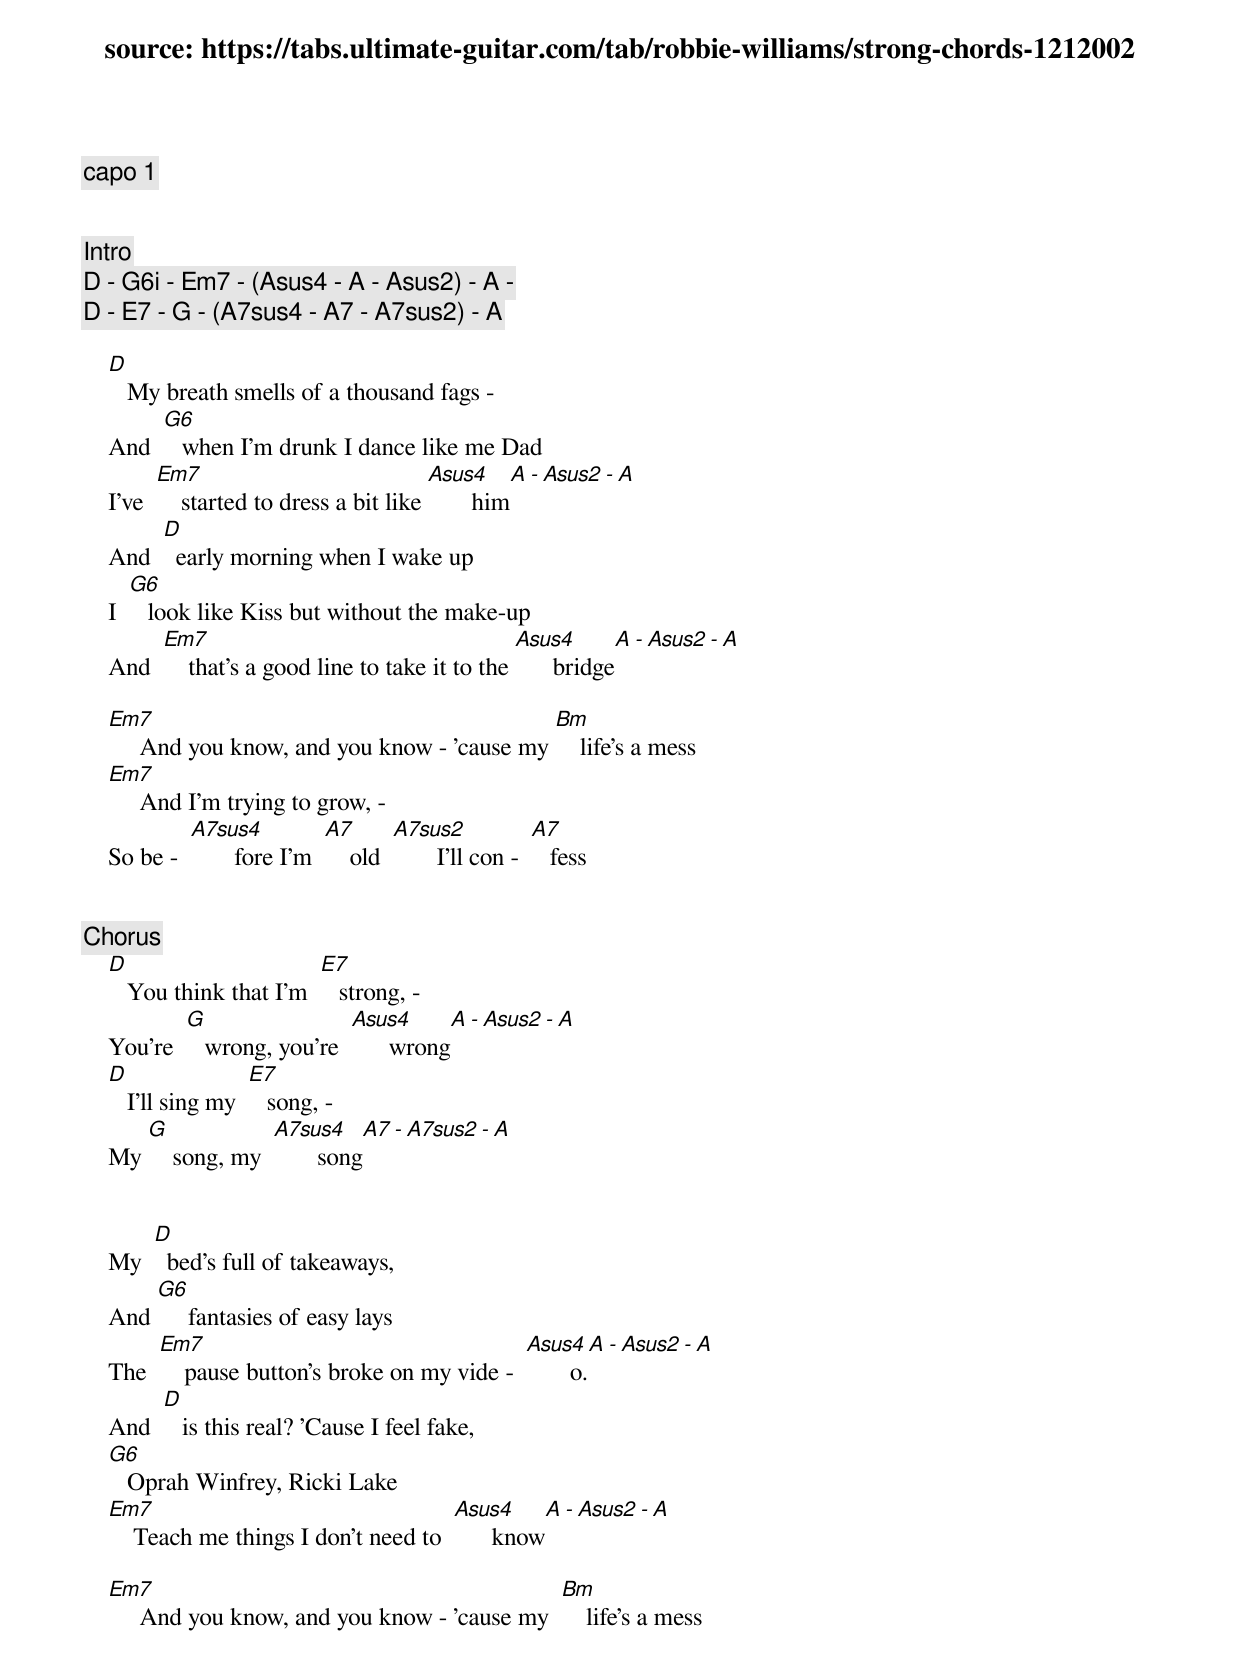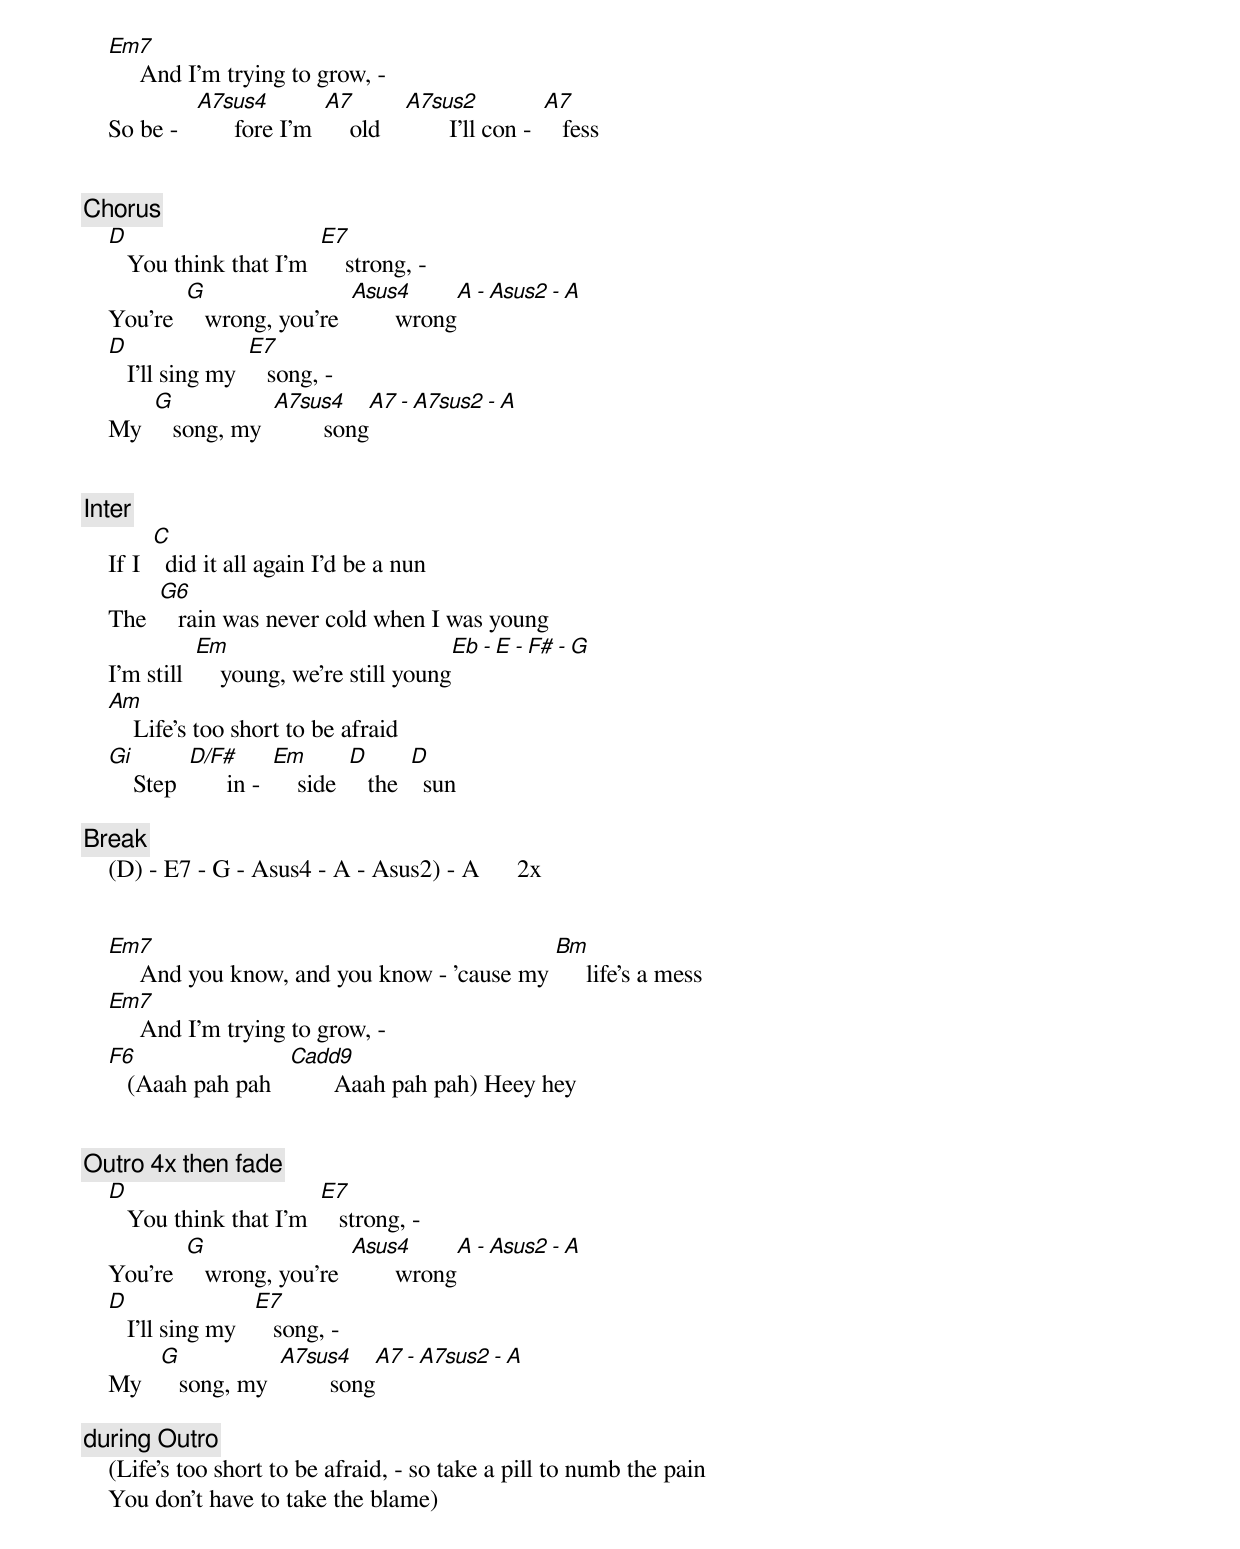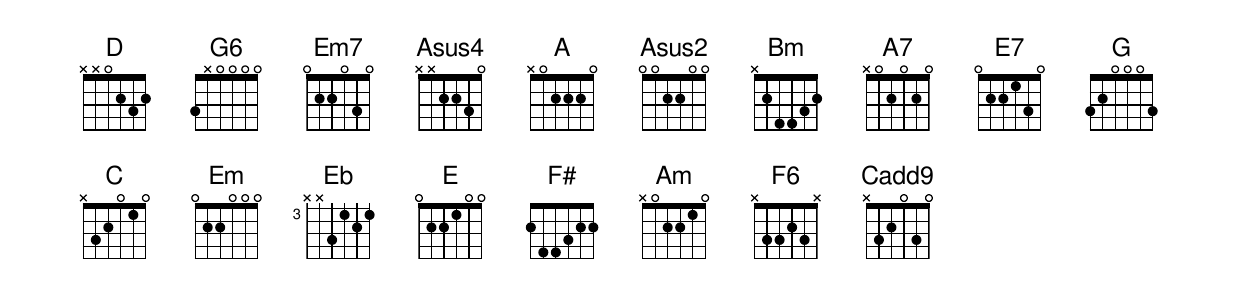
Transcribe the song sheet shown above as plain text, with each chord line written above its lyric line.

source: https://tabs.ultimate-guitar.com/tab/robbie-williams/strong-chords-1212002

capo 1


[Intro]
    D - G6i - Em7 - (Asus4 - A - Asus2) - A -
    D - E7 - G - (A7sus4 - A7 - A7sus2) - A

    D
       My breath smells of a thousand fags -
         G6
    And     when I'm drunk I dance like me Dad
          Em7                             Asus4      A - Asus2 - A
    I've      started to dress a bit like        him
         D
    And    early morning when I wake up
       G6
    I     look like Kiss but without the make-up
         Em7                                      Asus4        A - Asus2 - A
    And      that's a good line to take it to the       bridge

    Em7                                         Bm
         And you know, and you know - 'cause my     life's a mess
    Em7
         And I'm trying to grow, -
             A7sus4           A7       A7sus2             A7
    So be -         fore I'm      old         I'll con -     fess


[Chorus]
    D                      E7
       You think that I'm     strong, -
            G                 Asus4        A - Asus2 - A
    You're     wrong, you're        wrong
    D                E7
       I'll sing my     song, -
       G             A7sus4        A7 - A7sus2 - A
    My     song, my         song


        D
    My    bed's full of takeaways,
        G6
    And      fantasies of easy lays
         Em7                                    Asus4      A - Asus2 - A
    The      pause button's broke on my vide -         o.
         D
    And     is this real? 'Cause I feel fake,
    G6
       Oprah Winfrey, Ricki Lake
    Em7                                  Asus4       A - Asus2 - A
        Teach me things I don't need to        know

    Em7                                          Bm
         And you know, and you know - 'cause my      life's a mess
    Em7
         And I'm trying to grow, -
              A7sus4          A7         A7sus2             A7
    So be -         fore I'm      old           I'll con -     fess


[Chorus]
    D                      E7
       You think that I'm      strong, -
            G                 Asus4         A - Asus2 - A
    You're     wrong, you're         wrong
    D                E7
       I'll sing my     song, -
        G            A7sus4        A7 - A7sus2 - A
    My     song, my          song


[Inter]
          C
    If I    did it all again I'd be a nun
         G6
    The     rain was never cold when I was young
               Em                             Eb - E - F# - G
    I'm still      young, we're still young
    Am
        Life's too short to be afraid
    Gi        D/F#        Em        D       D
        Step        in -      side     the    sun

[Break]
    (D) - E7 - G - Asus4 - A - Asus2) - A      2x


    Em7                                         Bm
         And you know, and you know - 'cause my      life's a mess
    Em7
         And I'm trying to grow, -
    F6                 Cadd9
       (Aaah pah pah          Aaah pah pah) Heey hey


[Outro 4x then fade]
    D                      E7
       You think that I'm     strong, -
            G                 Asus4          A - Asus2 - A
    You're     wrong, you're         wrong
    D                 E7
       I'll sing my      song, -
         G            A7sus4        A7 - A7sus2 - A
    My      song, my          song

[during Outro]
    (Life's too short to be afraid, - so take a pill to numb the pain
    You don't have to take the blame)
